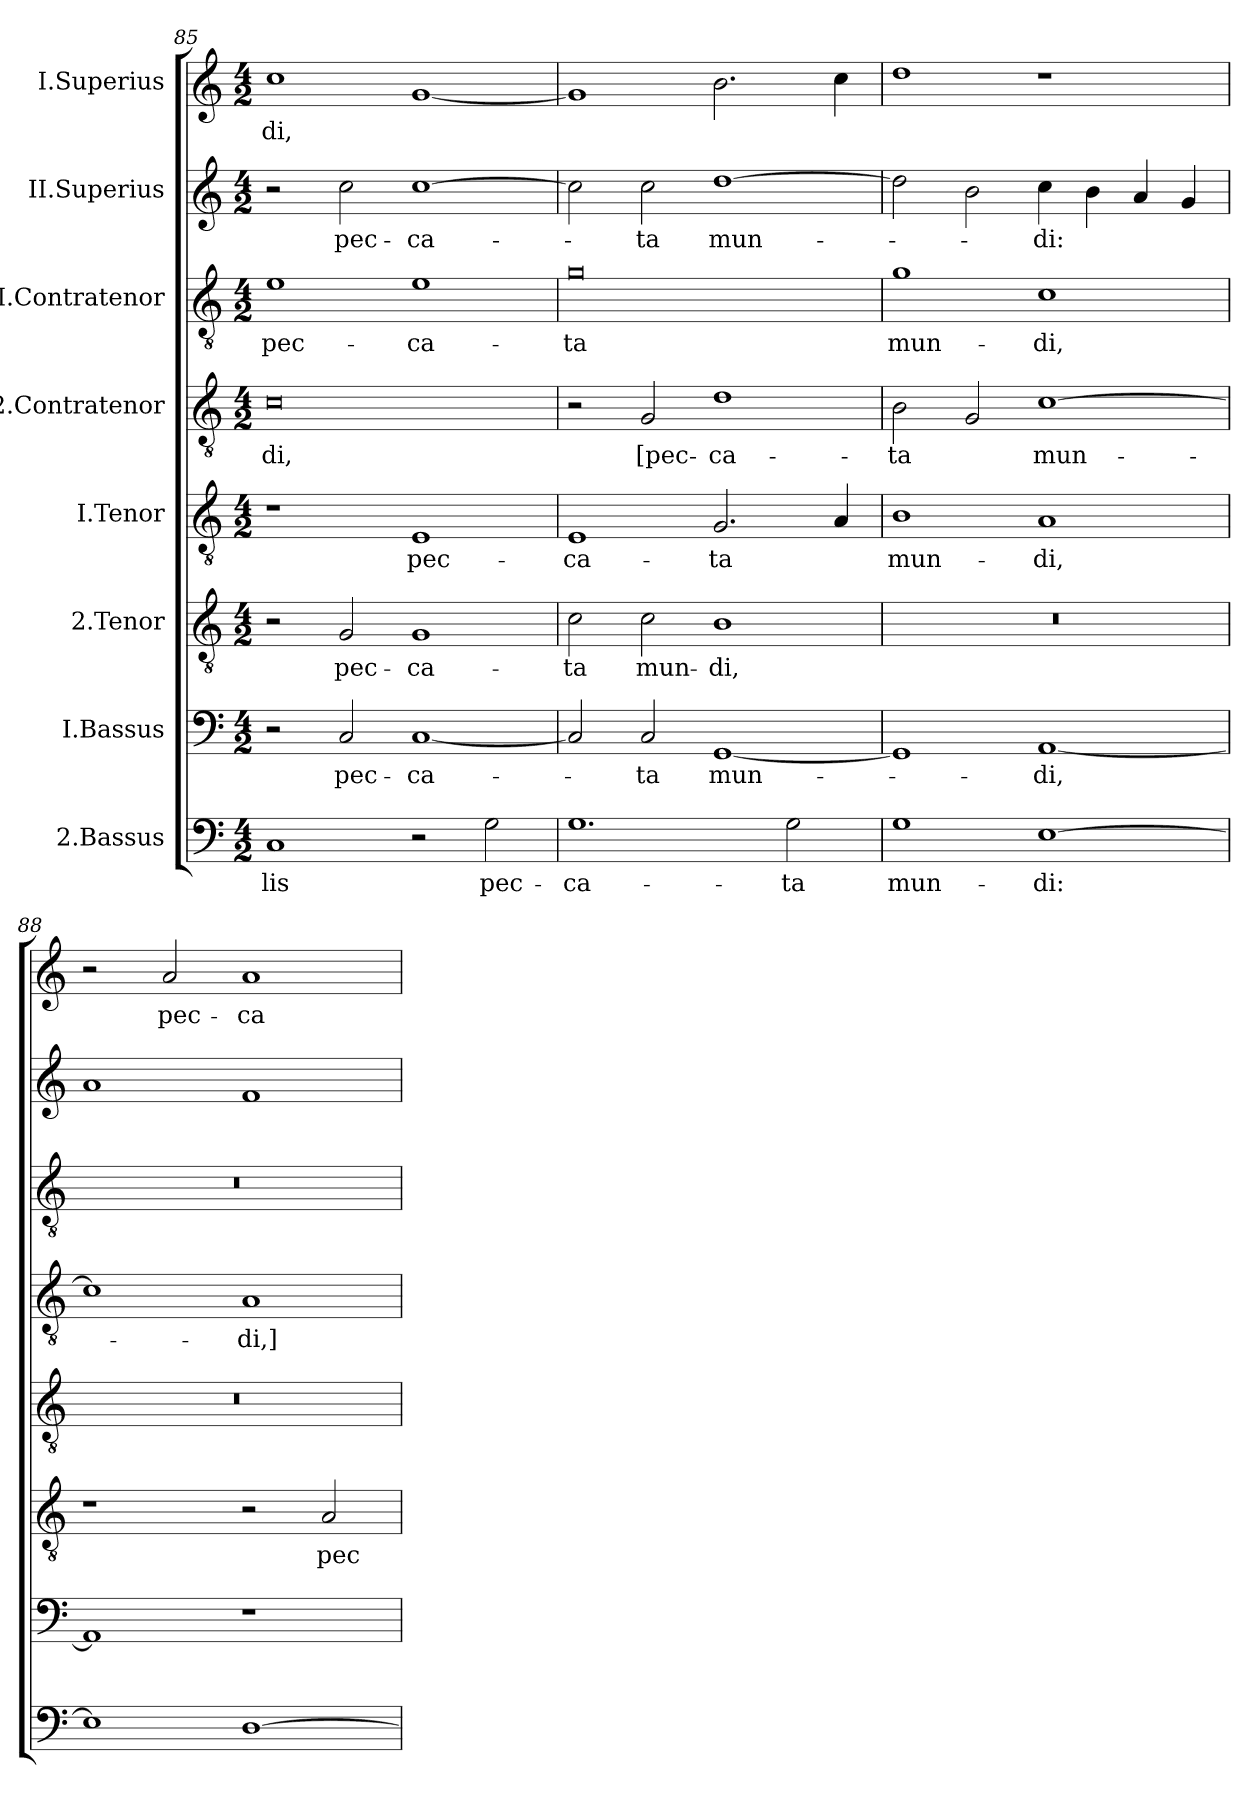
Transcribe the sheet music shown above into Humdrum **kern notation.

**kern	**text	**kern	**text	**kern	**text	**kern	**text	**kern	**text	**kern	**text	**kern	**text	**kern	**text
*part8	*part8	*part7	*part7	*part6	*part6	*part5	*part5	*part4	*part4	*part3	*part3	*part2	*part2	*part1	*part1
*staff8	*staff8	*staff7	*staff7	*staff6	*staff6	*staff5	*staff5	*staff4	*staff4	*staff3	*staff3	*staff2	*staff2	*staff1	*staff1
*I"2.Bassus	*	*I"I.Bassus	*	*I"2.Tenor	*	*I"I.Tenor	*	*I"2.Contratenor	*	*I"I.Contratenor	*	*I"II.Superius	*	*I"I.Superius	*
*clefF4	*	*clefF4	*	*clefGv2	*	*clefGv2	*	*clefGv2	*	*clefGv2	*	*clefG2	*	*clefG2	*
*k[]	*	*k[]	*	*k[]	*	*k[]	*	*k[]	*	*k[]	*	*k[]	*	*k[]	*
*M4/2	*	*M4/2	*	*M4/2	*	*M4/2	*	*M4/2	*	*M4/2	*	*M4/2	*	*M4/2	*
=85	=85	=85	=85	=85	=85	=85	=85	=85	=85	=85	=85	=85	=85	=85	=85
1C/	-lis	2r	.	2r	.	1r	.	0c\	-di,	1e\	pec-	2r	.	1cc\	-di,
.	.	2C/	pec-	2G/	pec-	.	.	.	.	.	.	2cc\	pec-	.	.
2r	.	[1C/	-ca-	1G/	-ca-	1E/	pec-	.	.	1e\	-ca-	[1cc\	-ca-	[1g/	.
2G\	pec-	.	.	.	.	.	.	.	.	.	.	.	.	.	.
=86	=86	=86	=86	=86	=86	=86	=86	=86	=86	=86	=86	=86	=86	=86	=86
1.G\	-ca-	2C/]	.	2c\	-ta	1E/	-ca-	2r	.	0g\	-ta	2cc\]	.	1g/]	.
.	.	2C/	-ta	2c\	mun-	.	.	2G/	[pec-	.	.	2cc\	-ta	.	.
.	.	[1GG/	mun-	1B\	-di,	2.G/	-ta	1d\	-ca-	.	.	[1dd\	mun-	2.b\	.
2G\	-ta	.	.	.	.	.	.	.	.	.	.	.	.	.	.
.	.	.	.	.	.	4A/	.	.	.	.	.	.	.	4cc\	.
=87	=87	=87	=87	=87	=87	=87	=87	=87	=87	=87	=87	=87	=87	=87	=87
1G\	mun-	1GG/]	.	0r	.	1B\	mun-	2B\	-ta	1g\	mun-	2dd\]	.	1dd\	.
.	.	.	.	.	.	.	.	2G/	.	.	.	2b\	.	.	.
[1E\	-di:	[1AA/	-di,	.	.	1A/	-di,	[1c\	mun-	1c\	-di,	4cc\	-di:	1r	.
.	.	.	.	.	.	.	.	.	.	.	.	4b\	.	.	.
.	.	.	.	.	.	.	.	.	.	.	.	4a/	.	.	.
.	.	.	.	.	.	.	.	.	.	.	.	4g/	.	.	.
=88	=88	=88	=88	=88	=88	=88	=88	=88	=88	=88	=88	=88	=88	=88	=88
1E\]	.	1AA/]	.	1r	.	0r	.	1c\]	.	0r	.	1a/	.	2r	.
.	.	.	.	.	.	.	.	.	.	.	.	.	.	2a/	pec-
[1D\	.	1r	.	2r	.	.	.	1A/	-di,]	.	.	1f/	.	1a/	-ca-
.	.	.	.	2A/	pec-	.	.	.	.	.	.	.	.	.	.
=	=	=	=	=	=	=	=	=	=	=	=	=	=	=	=
*-	*-	*-	*-	*-	*-	*-	*-	*-	*-	*-	*-	*-	*-	*-	*-
